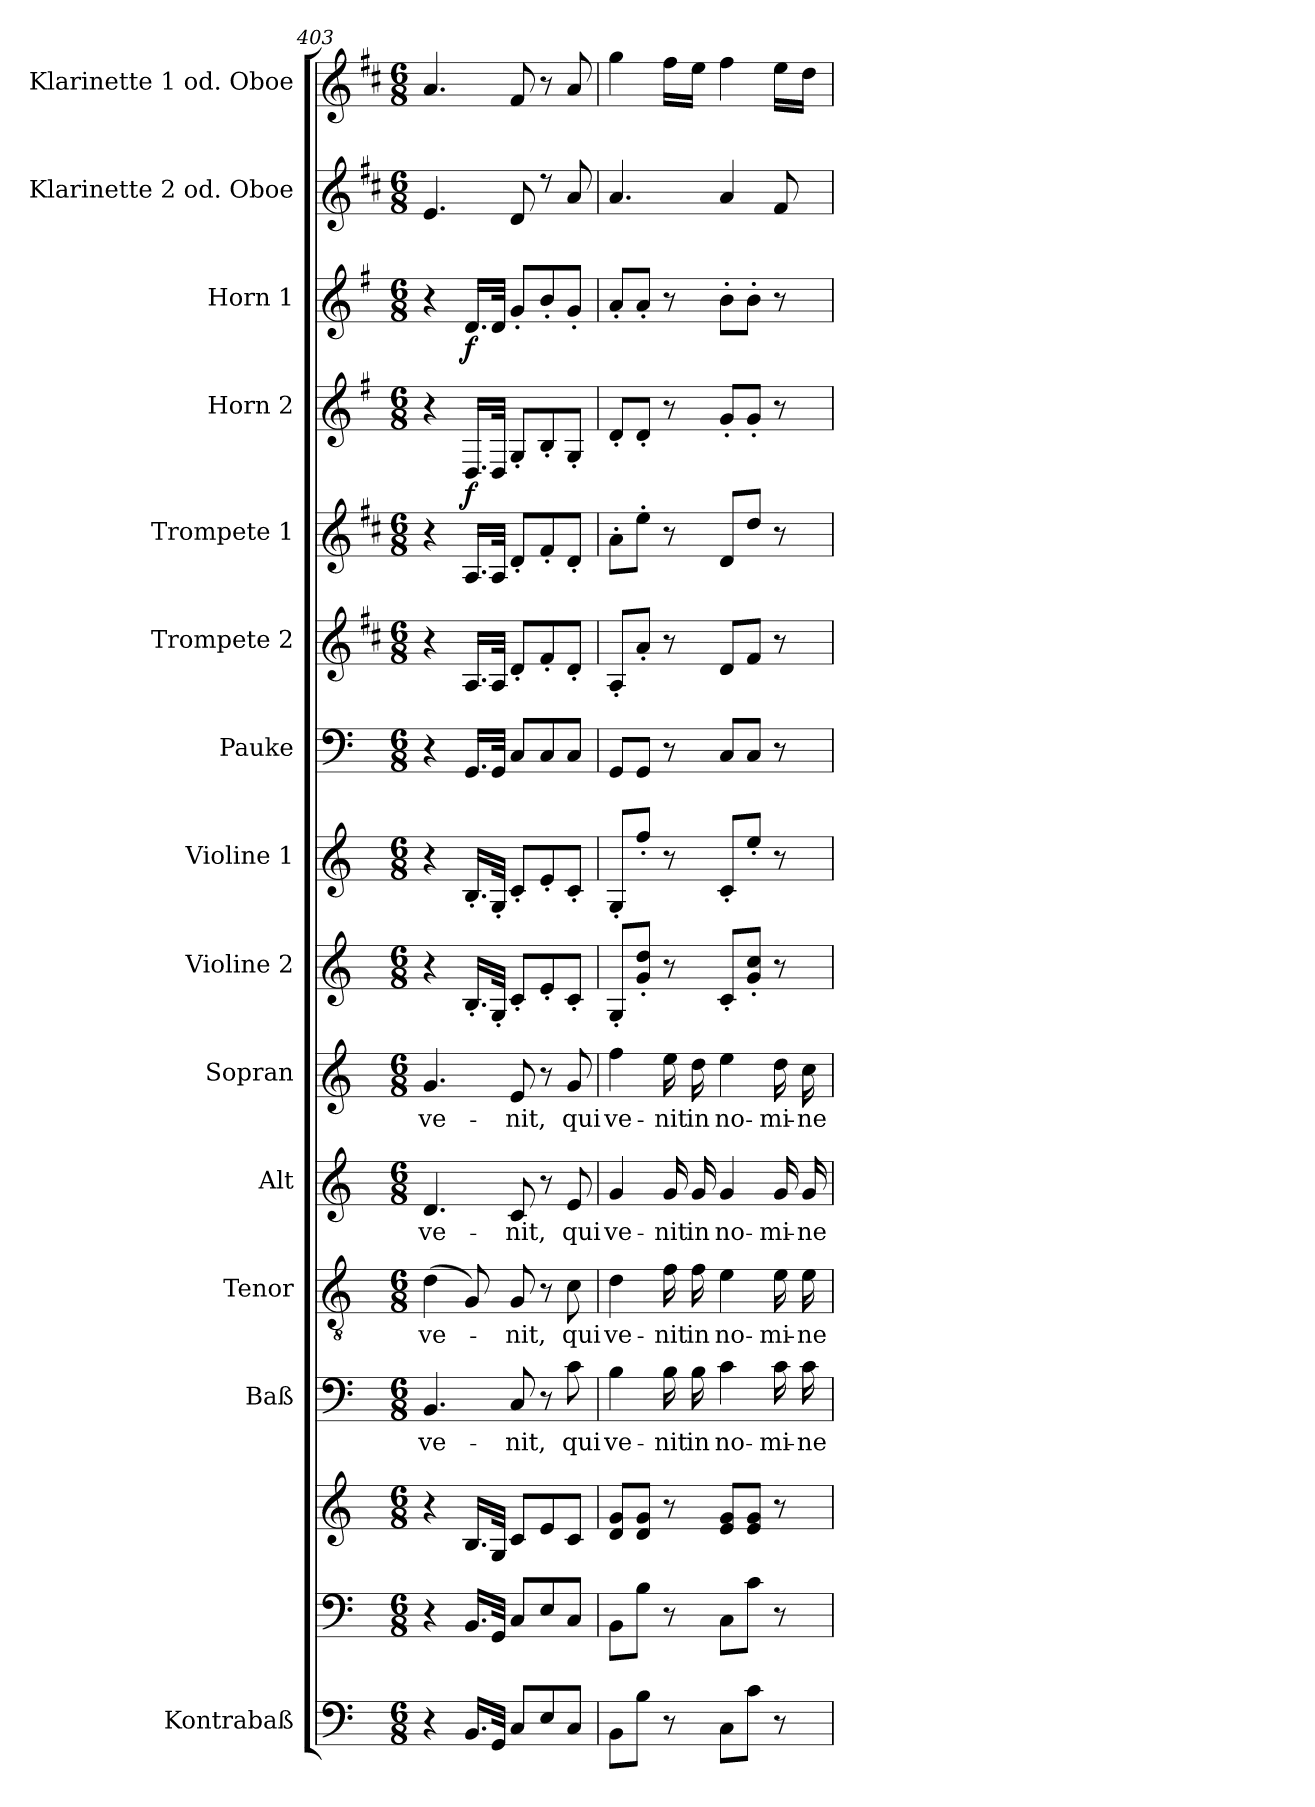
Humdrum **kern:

**kern	**kern	**kern	**kern	**text	**kern	**text	**kern	**text	**kern	**text	**kern	**kern	**kern	**kern	**kern	**kern	**dynam	**kern	**dynam	**kern	**kern
*part15	*part14	*part14	*part13	*part13	*part12	*part12	*part11	*part11	*part10	*part10	*part9	*part8	*part7	*part6	*part5	*part4	*part4	*part3	*part3	*part2	*part1
*staff16	*staff15	*staff14	*staff13	*staff13	*staff12	*staff12	*staff11	*staff11	*staff10	*staff10	*staff9	*staff8	*staff7	*staff6	*staff5	*staff4	*staff4	*staff3	*staff3	*staff2	*staff1
*I"Kontrabaß	*	*	*I"Baß	*	*I"Tenor	*	*I"Alt	*	*I"Sopran	*	*I"Violine 2	*I"Violine 1	*I"Pauke	*I"Trompete 2	*I"Trompete 1	*I"Horn 2	*	*I"Horn 1	*	*I"Klarinette 2 od. Oboe	*I"Klarinette 1 od. Oboe
*	*	*	*	*	*	*	*	*	*	*	*	*	*	*I'Tpt	*I'Tpt	*I'Hn	*	*I'Hn	*	*	*
*clefF4	*clefF4	*clefG2	*clefF4	*	*clefGv2	*	*clefG2	*	*clefG2	*	*clefG2	*clefG2	*clefF4	*clefG2	*clefG2	*clefG2	*	*clefG2	*	*clefG2	*clefG2
*ITrd7c12	*	*	*	*	*	*	*	*	*	*	*	*	*	*ITrd1c2	*ITrd1c2	*ITrd4c7	*	*ITrd4c7	*	*ITrd1c2	*ITrd1c2
*k[]	*k[]	*k[]	*k[]	*	*k[]	*	*k[]	*	*k[]	*	*k[]	*k[]	*k[]	*k[]	*k[]	*k[]	*	*k[]	*	*k[]	*k[]
*C:	*C:	*C:	*C:	*	*C:	*	*C:	*	*C:	*	*C:	*C:	*C:	*C:	*C:	*C:	*	*C:	*	*C:	*C:
*M6/8	*M6/8	*M6/8	*M6/8	*	*M6/8	*	*M6/8	*	*M6/8	*	*M6/8	*M6/8	*M6/8	*M6/8	*M6/8	*M6/8	*	*M6/8	*	*M6/8	*M6/8
=403	=403	=403	=403	=403	=403	=403	=403	=403	=403	=403	=403	=403	=403	=403	=403	=403	=403	=403	=403	=403	=403
!	!	!	!	!LO:LY:b	!	!LO:LY:b	!	!LO:LY:b	!	!LO:LY:b	!	!	!	!	!	!	!	!	!	!	!
4r	4r	4r	4.BB/	ve-	(>4d\	ve-	4.d/	ve-	4.g/	ve-	4r	4r	4r	4r	4r	4r	.	4r	.	4.d/	4.g/
!	!	!	!	!	!	!	!	!	!	!	!	!	!	!	!	!	!LO:DY:b	!	!LO:DY:b	!	!
16.BBB/LL	16.BB/LL	16.B/LL	.	.	8G/)	.	.	.	.	.	16.B'</LL	16.B'</LL	16.GG/LL	16.G/LL	16.G/LL	16.GG/LL	f	16.G/LL	f	.	.
32GGG/JJk	32GG/JJk	32G/JJk	.	.	.	.	.	.	.	.	32G'</JJk	32G'</JJk	32GG/JJk	32G/JJk	32G/JJk	32GG/JJk	.	32G/JJk	.	.	.
!	!	!	!	!LO:LY:b	!	!LO:LY:b	!	!LO:LY:b	!	!LO:LY:b	!	!	!	!	!	!	!	!	!	!	!
8CC/L	8C/L	8c/L	8C/	-nit,	8G/	-nit,	8c/	-nit,	8e/	-nit,	8c'</L	8c'</L	8C/L	8c'</L	8c'</L	8C'</L	.	8c'</L	.	8c/	8e/
8EE/	8E/	8e/	8r	.	8r	.	8r	.	8r	.	8e'</	8e'</	8C/	8e'</	8e'</	8E'</	.	8e'</	.	8rcc	8r
!	!	!	!	!LO:LY:b	!	!LO:LY:b	!	!LO:LY:b	!	!LO:LY:b	!	!	!	!	!	!	!	!	!	!	!
8CC/J	8C/J	8c/J	8c\	qui	8c\	qui	8e/	qui	8g/	qui	8c'</J	8c'</J	8C/J	8c'</J	8c'</J	8C'</J	.	8c'</J	.	8g/	8g/
=404	=404	=404	=404	=404	=404	=404	=404	=404	=404	=404	=404	=404	=404	=404	=404	=404	=404	=404	=404	=404	=404
!	!	!	!	!LO:LY:b	!	!LO:LY:b	!	!LO:LY:b	!	!LO:LY:b	!	!	!	!	!	!	!	!	!	!	!
8BBB\L	8BB\L	8d/ 8g/L	4B\	ve-	4d\	ve-	4g/	ve-	4ff\	ve-	8G'</L	8G'</L	8GG/L	8G'</L	8g'>\L	8G'</L	.	8d'</L	.	4.g/	4ff\
8BB\J	8B\J	8d/ 8g/J	.	.	.	.	.	.	.	.	8g/'< 8dd/'<J	8ff'</J	8GG/J	8g'</J	8dd'>\J	8G'</J	.	8d'</J	.	.	.
!	!	!	!	!LO:LY:b	!	!LO:LY:b	!	!LO:LY:b	!	!LO:LY:b	!	!	!	!	!	!	!	!	!	!	!
8r	8r	8r	16B\	-nit	16f\	-nit	16g/	-nit	16ee\	-nit	8r	8r	8r	8r	8r	8r	.	8r	.	.	16ee\LL
!	!	!	!	!LO:LY:b	!	!LO:LY:b	!	!LO:LY:b	!	!LO:LY:b	!	!	!	!	!	!	!	!	!	!	!
.	.	.	16B\	in	16f\	in	16g/	in	16dd\	in	.	.	.	.	.	.	.	.	.	.	16dd\JJ
!	!	!	!	!LO:LY:b	!	!LO:LY:b	!	!LO:LY:b	!	!LO:LY:b	!	!	!	!	!	!	!	!	!	!	!
8CC\L	8C\L	8e/ 8g/L	4c\	no-	4e\	no-	4g/	no-	4ee\	no-	8c'</L	8c'</L	8C/L	8c/L	8c/L	8c'</L	.	8e'>\L	.	4g/	4ee\
8C\J	8c\J	8e/ 8g/J	.	.	.	.	.	.	.	.	8g/'< 8cc/'<J	8ee'</J	8C/J	8e/J	8cc/J	8c'</J	.	8e'>\J	.	.	.
!	!	!	!	!LO:LY:b	!	!LO:LY:b	!	!LO:LY:b	!	!LO:LY:b	!	!	!	!	!	!	!	!	!	!	!
8r	8r	8r	16c\	-mi-	16e\	-mi-	16g/	-mi-	16dd\	-mi-	8r	8r	8r	8r	8r	8r	.	8r	.	8e/	16dd\LL
!	!	!	!	!LO:LY:b	!	!LO:LY:b	!	!LO:LY:b	!	!LO:LY:b	!	!	!	!	!	!	!	!	!	!	!
.	.	.	16c\	-ne	16e\	-ne	16g/	-ne	16cc\	-ne	.	.	.	.	.	.	.	.	.	.	16cc\JJ
=	=	=	=	=	=	=	=	=	=	=	=	=	=	=	=	=	=	=	=	=	=
*-	*-	*-	*-	*-	*-	*-	*-	*-	*-	*-	*-	*-	*-	*-	*-	*-	*-	*-	*-	*-	*-
